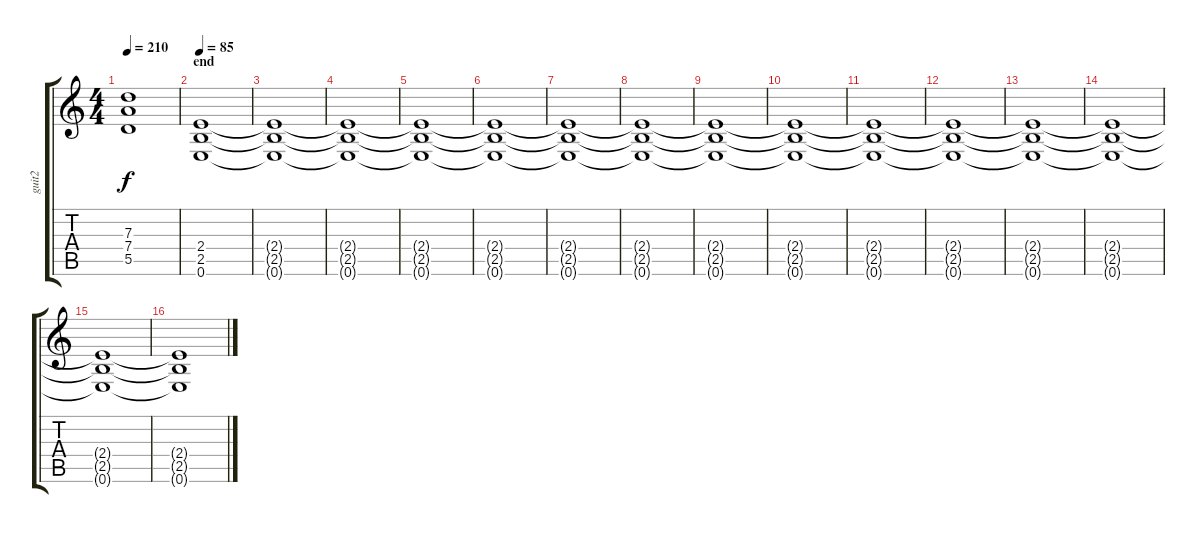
\track ("guit2" "guit2") {instrument distortionguitar}
\staff {score tabs}
\tuning (E4 B3 G3 D3 A2 E2) {hide}
\ts (4 4)
\tempo 210
\clef g2
\ks c
(7.3 7.4 5.5).1{dy f} |
\section ("" "end")
\tempo 85
(2.4 2.5 0.6).1{volume 0} |
(2.4{t} 2.5{t} 0.6{t}).1 |
(2.4{t} 2.5{t} 0.6{t}).1 |
(2.4{t} 2.5{t} 0.6{t}).1 |
(2.4{t} 2.5{t} 0.6{t}).1 |
(2.4{t} 2.5{t} 0.6{t}).1 |
(2.4{t} 2.5{t} 0.6{t}).1 |
(2.4{t} 2.5{t} 0.6{t}).1 |
(2.4{t} 2.5{t} 0.6{t}).1 |
(2.4{t} 2.5{t} 0.6{t}).1 |
(2.4{t} 2.5{t} 0.6{t}).1 |
(2.4{t} 2.5{t} 0.6{t}).1 |
(2.4{t} 2.5{t} 0.6{t}).1 |
(2.4{t} 2.5{t} 0.6{t}).1 |
(2.4{t} 2.5{t} 0.6{t}).1
